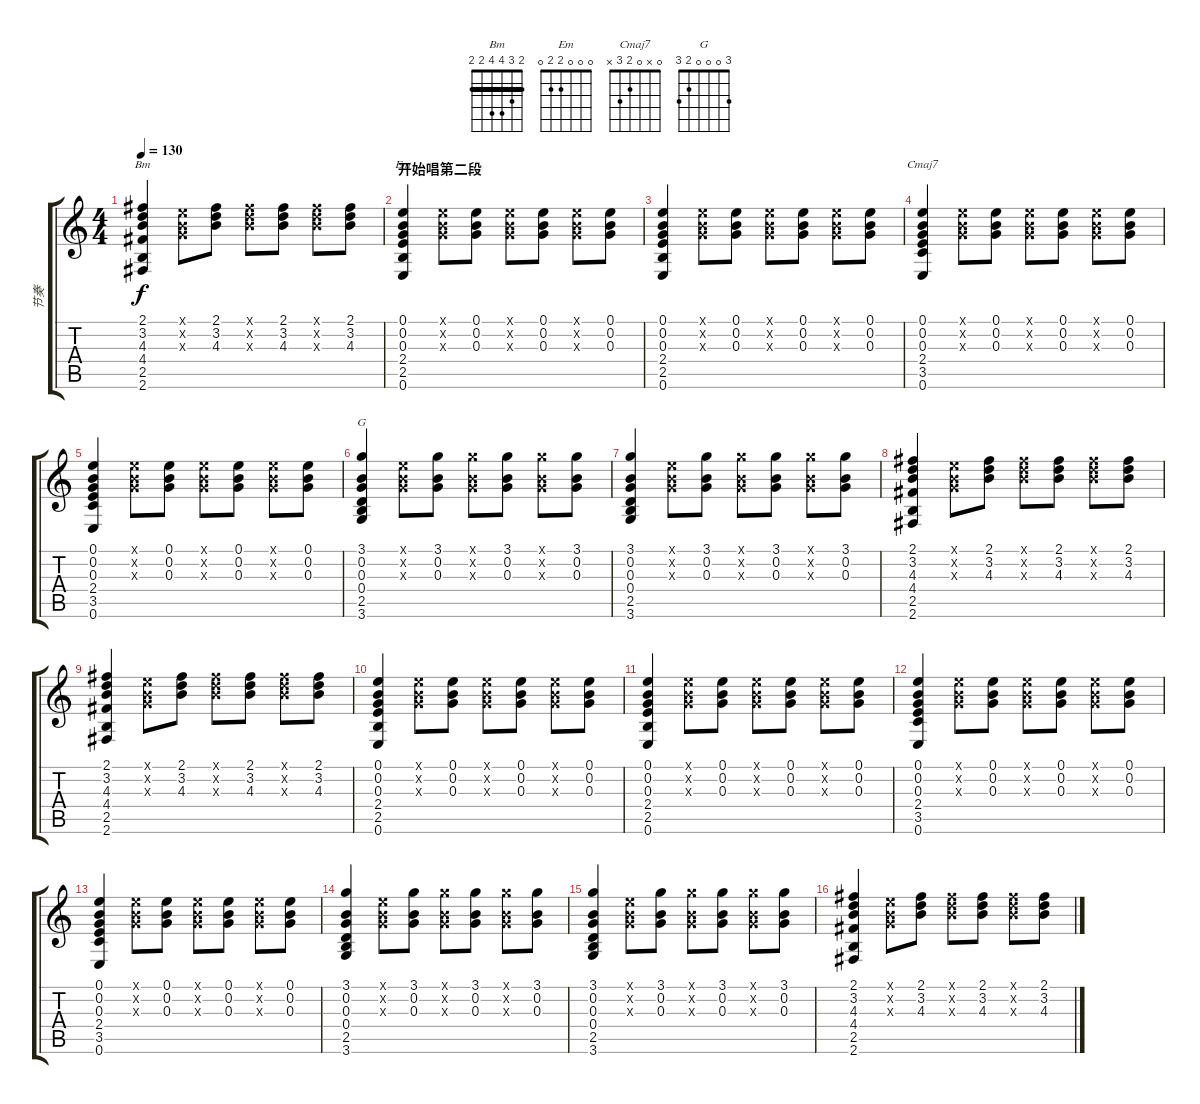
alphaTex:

\track ("节奏" "节奏") {instrument acousticguitarnylon}
\staff {score tabs}
\tuning (E4 B3 G3 D3 A2 E2) {hide}
\chord ("Bm" 2 3 4 4 2 2) {barre 2}
\chord ("Em" 0 0 0 2 2 0)
\chord ("Cmaj7" 0 x 0 2 3 x)
\chord ("G" 3 0 0 0 2 3)
\ts (4 4)
\tempo 130
\clef g2
\ks c
(2.1 3.2 4.3 4.4 2.5 2.6).4{ch "Bm" dy f} (0.1{x} 0.2{x} 0.3{x}).8 (2.1 3.2 4.3).8 (2.1{x} 3.2{x} 4.3{x}).8 (2.1 3.2 4.3).8 (2.1{x} 3.2{x} 4.3{x}).8 (2.1 3.2 4.3).8 |
\section ("" "开始唱第二段")
(0.1 0.2 0.3 2.4 2.5 0.6).4{ch "Em"} (0.1{x} 0.2{x} 0.3{x}).8 (0.1 0.2 0.3).8 (0.1{x} 0.2{x} 0.3{x}).8 (0.1 0.2 0.3).8 (0.1{x} 0.2{x} 0.3{x}).8 (0.1 0.2 0.3).8 |
(0.1 0.2 0.3 2.4 2.5 0.6).4 (0.1{x} 0.2{x} 0.3{x}).8 (0.1 0.2 0.3).8 (0.1{x} 0.2{x} 0.3{x}).8 (0.1 0.2 0.3).8 (0.1{x} 0.2{x} 0.3{x}).8 (0.1 0.2 0.3).8 |
(0.1 0.2 0.3 2.4 3.5 0.6).4{ch "Cmaj7"} (0.1{x} 0.2{x} 0.3{x}).8 (0.1 0.2 0.3).8 (0.1{x} 0.2{x} 0.3{x}).8 (0.1 0.2 0.3).8 (0.1{x} 0.2{x} 0.3{x}).8 (0.1 0.2 0.3).8 |
(0.1 0.2 0.3 2.4 3.5 0.6).4 (0.1{x} 0.2{x} 0.3{x}).8 (0.1 0.2 0.3).8 (0.1{x} 0.2{x} 0.3{x}).8 (0.1 0.2 0.3).8 (0.1{x} 0.2{x} 0.3{x}).8 (0.1 0.2 0.3).8 |
(3.1 0.2 0.3 0.4 2.5 3.6).4{ch "G"} (0.1{x} 0.2{x} 0.3{x}).8 (3.1 0.2 0.3).8 (3.1{x} 0.2{x} 0.3{x}).8 (3.1 0.2 0.3).8 (3.1{x} 0.2{x} 0.3{x}).8 (3.1 0.2 0.3).8 |
(3.1 0.2 0.3 0.4 2.5 3.6).4 (0.1{x} 0.2{x} 0.3{x}).8 (3.1 0.2 0.3).8 (3.1{x} 0.2{x} 0.3{x}).8 (3.1 0.2 0.3).8 (3.1{x} 0.2{x} 0.3{x}).8 (3.1 0.2 0.3).8 |
(2.1 3.2 4.3 4.4 2.5 2.6).4 (0.1{x} 0.2{x} 0.3{x}).8 (2.1 3.2 4.3).8 (2.1{x} 3.2{x} 4.3{x}).8 (2.1 3.2 4.3).8 (2.1{x} 3.2{x} 4.3{x}).8 (2.1 3.2 4.3).8 |
(2.1 3.2 4.3 4.4 2.5 2.6).4 (0.1{x} 0.2{x} 0.3{x}).8 (2.1 3.2 4.3).8 (2.1{x} 3.2{x} 4.3{x}).8 (2.1 3.2 4.3).8 (2.1{x} 3.2{x} 4.3{x}).8 (2.1 3.2 4.3).8 |
(0.1 0.2 0.3 2.4 2.5 0.6).4 (0.1{x} 0.2{x} 0.3{x}).8 (0.1 0.2 0.3).8 (0.1{x} 0.2{x} 0.3{x}).8 (0.1 0.2 0.3).8 (0.1{x} 0.2{x} 0.3{x}).8 (0.1 0.2 0.3).8 |
(0.1 0.2 0.3 2.4 2.5 0.6).4 (0.1{x} 0.2{x} 0.3{x}).8 (0.1 0.2 0.3).8 (0.1{x} 0.2{x} 0.3{x}).8 (0.1 0.2 0.3).8 (0.1{x} 0.2{x} 0.3{x}).8 (0.1 0.2 0.3).8 |
(0.1 0.2 0.3 2.4 3.5 0.6).4 (0.1{x} 0.2{x} 0.3{x}).8 (0.1 0.2 0.3).8 (0.1{x} 0.2{x} 0.3{x}).8 (0.1 0.2 0.3).8 (0.1{x} 0.2{x} 0.3{x}).8 (0.1 0.2 0.3).8 |
(0.1 0.2 0.3 2.4 3.5 0.6).4 (0.1{x} 0.2{x} 0.3{x}).8 (0.1 0.2 0.3).8 (0.1{x} 0.2{x} 0.3{x}).8 (0.1 0.2 0.3).8 (0.1{x} 0.2{x} 0.3{x}).8 (0.1 0.2 0.3).8 |
(3.1 0.2 0.3 0.4 2.5 3.6).4 (0.1{x} 0.2{x} 0.3{x}).8 (3.1 0.2 0.3).8 (3.1{x} 0.2{x} 0.3{x}).8 (3.1 0.2 0.3).8 (3.1{x} 0.2{x} 0.3{x}).8 (3.1 0.2 0.3).8 |
(3.1 0.2 0.3 0.4 2.5 3.6).4 (0.1{x} 0.2{x} 0.3{x}).8 (3.1 0.2 0.3).8 (3.1{x} 0.2{x} 0.3{x}).8 (3.1 0.2 0.3).8 (3.1{x} 0.2{x} 0.3{x}).8 (3.1 0.2 0.3).8 |
(2.1 3.2 4.3 4.4 2.5 2.6).4 (0.1{x} 0.2{x} 0.3{x}).8 (2.1 3.2 4.3).8 (2.1{x} 3.2{x} 4.3{x}).8 (2.1 3.2 4.3).8 (2.1{x} 3.2{x} 4.3{x}).8 (2.1 3.2 4.3).8
